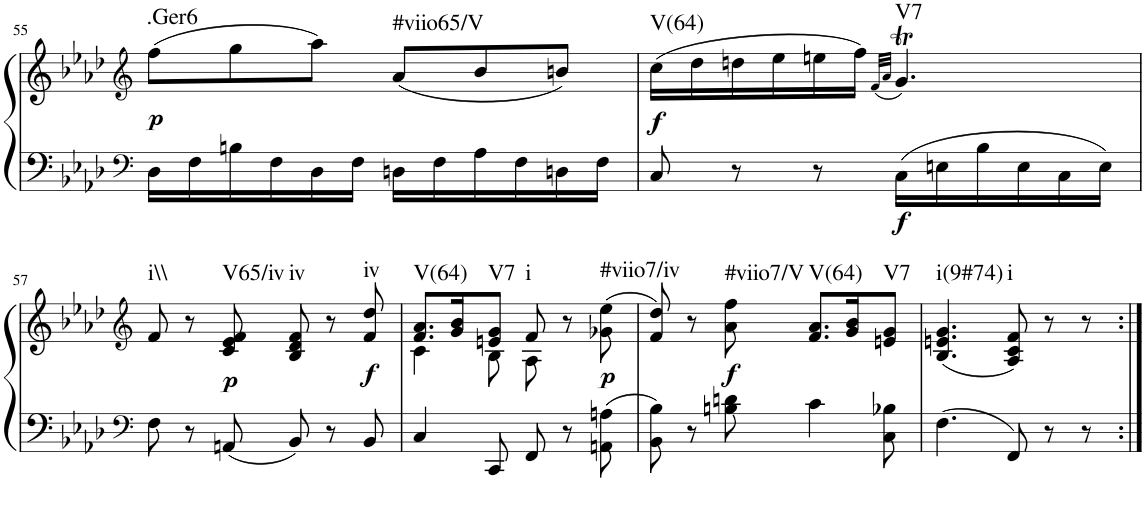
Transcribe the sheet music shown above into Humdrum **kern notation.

**kern	**kern	**dynam	**harte
*part1	*part1	*part1	*part1
*staff2	*staff1	*staff1/2	*
*I"Klavier linke Hand	*	*	*
!!LO:PB:g=z
*clefF4	*clefG2	*	*
*k[b-e-a-d-]	*k[b-e-a-d-]	*	*
*M6/8	*M6/8	*	*
=55	=55	=55	=55
!	!	!LO:DY:b	!LO:H:kt=.Ger6
16D-\LL	(8ff\L	p	N
16F\	.	.	.
16Bn\	8gg\	.	.
16F\	.	.	.
16D-\	8aa-\J)	.	.
16F\JJ	.	.	.
!	!	!	!LO:H:kt=#viio65/V
16Dn\LL	(8a-/L	.	N
16F\	.	.	.
16A-\	8b-/	.	.
16F\	.	.	.
16Dn\	8bn/J)	.	.
16F\JJ	.	.	.
=56	=56	=56	=56
!	!	!LO:DY:b	!LO:H:kt=V(64)
8C/	(16cc\LL	f	N
.	16dd-\	.	.
8r	16ddn\	.	.
.	16ee-\	.	.
8r	16een\	.	.
.	16ff\JJ)	.	.
.	(32qf/LLL	.	.
.	32qa-/JJJ	.	.
!	!	!LO:DY:b=2	!LO:H:kt=V7
16C\LL	4.gt/)	f	N
16En\	.	.	.
16B-\	.	.	.
16E\	.	.	.
16C\	.	.	.
16E\JJ	.	.	.
!!LO:LB:g=z
=57	=57	=57	=57
*clefF4	*clefG2	*	*
!	!	!	!LO:H:kt=i\\
8F\	8f/	.	N
8r	8r	.	.
!	!	!LO:DY:b	!LO:H:kt=V65/iv
8AAn/	8c/ 8e-/ 8f/	p	N
!	!	!	!LO:H:kt=iv
8BB-/	8B-/ 8d-/ 8f/	.	N
8r	8r	.	.
!	!	!LO:DY:b	!LO:H:kt=iv
8BB-/	8f/ 8dd-/	f	N
=58	=58	=58	=58
*	*^	*	*
!	!	!	!	!LO:H:kt=V(64)
4C/	8.f/ 8.a-/L	4c\	.	N
.	16g/ 16b-/K	.	.	.
!	!	!	!	!LO:H:kt=V7
8CC/	8en/ 8g/J	8B-\	.	N
!	!	!	!	!LO:H:kt=i
8FF/	8f/	8A-\	.	N
8r	8r	4ryy	.	.
!	!	!	!LO:DY:b	!LO:H:kt=#viio7/iv
8AAn\ 8An\	(8g-X\ 8ee-\	.	p	N
*	*v	*v	*	*
=59	=59	=59	=59
8BB-\ 8B-\	8f/ 8dd-/)	.	.
8r	8r	.	.
!	!	!LO:DY:b	!LO:H:kt=#viio7/V
8Bn\ 8dn\	8a-\ 8ff\	f	N
!	!	!	!LO:H:kt=V(64)
4c\	8.f/ 8.a-/L	.	N
.	16g/ 16b-/K	.	.
!	!	!	!LO:H:kt=V7
8C\ 8B-X\	8en/ 8g/J	.	N
=60	=60	=60	=60
!	!	!	!LO:H:kt=i(9#74)
4.F\	(4.B-/ 4.en/ 4.g/	.	N
!	!	!	!LO:H:kt=i
8FF/	8A-/ 8c/ 8f/)	.	N
8r	8r	.	.
8r	8r	.	.
=:|!	=:|!	=:|!	=:|!
*-	*-	*-	*-
